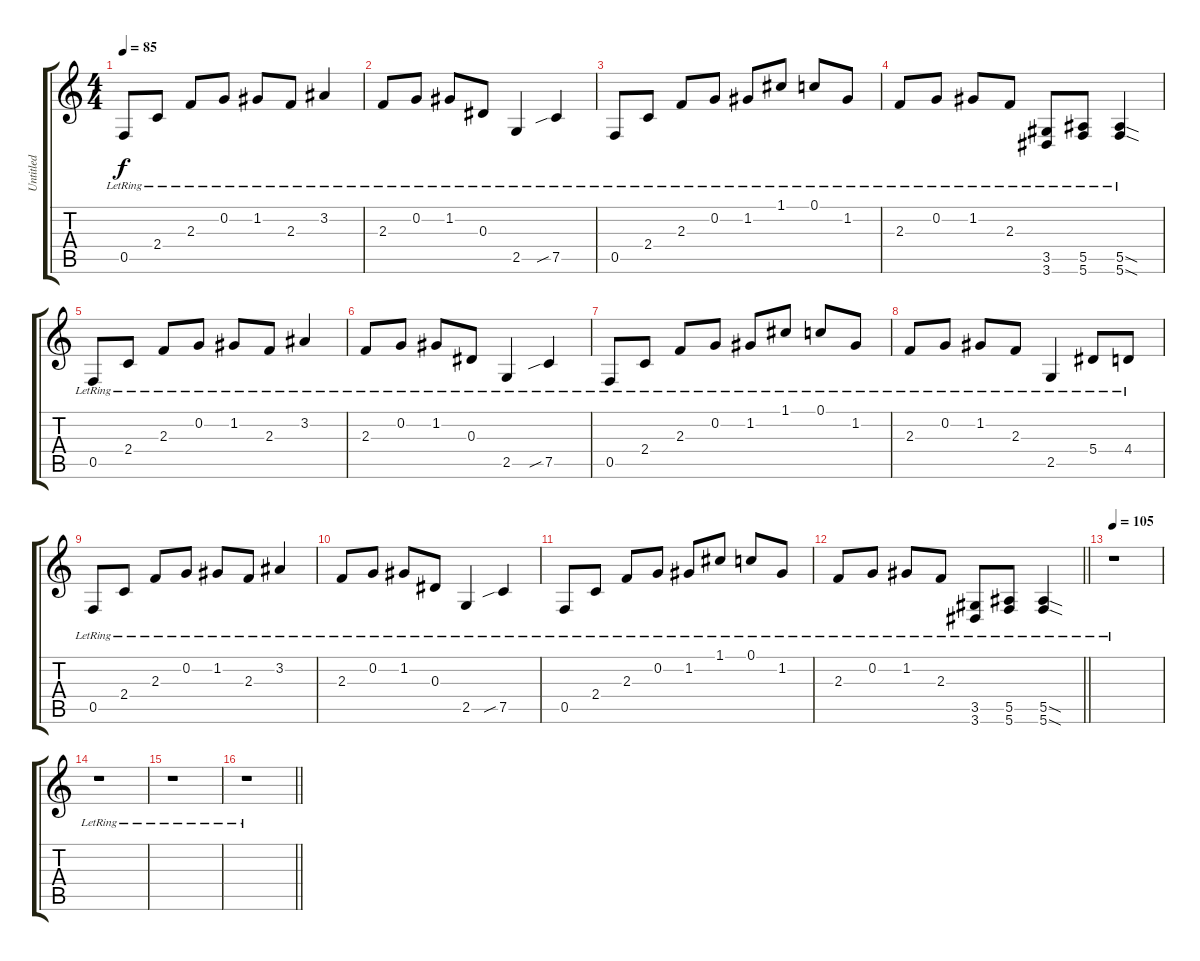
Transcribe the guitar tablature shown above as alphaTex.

\track ("Untitled" "Untitled") {instrument electricguitarclean}
\staff {score tabs}
\tuning (C4 G3 Eb3 Bb2 F2 C2) {hide}
\ts (4 4)
\tempo 85
\clef g2
\ks c
0.5{lr}.8{dy f} 2.4{lr}.8 2.3{lr}.8 0.2{lr}.8 1.2{lr}.8 2.3{lr}.8 3.2{lr}.4 |
2.3{lr}.8 0.2{lr}.8 1.2{lr}.8 0.3{lr}.8 2.5{lr}.4 7.5{sib lr}.4 |
0.5{lr}.8 2.4{lr}.8 2.3{lr}.8 0.2{lr}.8 1.2{lr}.8 1.1{lr}.8 0.1{lr}.8 1.2{lr}.8 |
2.3{lr}.8 0.2{lr}.8 1.2{lr}.8 2.3{lr}.8 (3.5{lr} 3.6{lr}).8 (5.5{lr} 5.6{lr}).8 (5.5{sod lr} 5.6{sod lr}).4 |
0.5{lr}.8 2.4{lr}.8 2.3{lr}.8 0.2{lr}.8 1.2{lr}.8 2.3{lr}.8 3.2{lr}.4 |
2.3{lr}.8 0.2{lr}.8 1.2{lr}.8 0.3{lr}.8 2.5{lr}.4 7.5{sib lr}.4 |
0.5{lr}.8 2.4{lr}.8 2.3{lr}.8 0.2{lr}.8 1.2{lr}.8 1.1{lr}.8 0.1{lr}.8 1.2{lr}.8 |
2.3{lr}.8 0.2{lr}.8 1.2{lr}.8 2.3{lr}.8 2.5{lr}.4 5.4{lr}.8 4.4{lr}.8 |
0.5{lr}.8 2.4{lr}.8 2.3{lr}.8 0.2{lr}.8 1.2{lr}.8 2.3{lr}.8 3.2{lr}.4 |
2.3{lr}.8 0.2{lr}.8 1.2{lr}.8 0.3{lr}.8 2.5{lr}.4 7.5{sib lr}.4 |
0.5{lr}.8 2.4{lr}.8 2.3{lr}.8 0.2{lr}.8 1.2{lr}.8 1.1{lr}.8 0.1{lr}.8 1.2{lr}.8 |
\barLineRight lightlight
2.3{lr}.8 0.2{lr}.8 1.2{lr}.8 2.3{lr}.8 (3.5{lr} 3.6{lr}).8 (5.5{lr} 5.6{lr}).8 (5.5{sod lr} 5.6{sod lr}).4 |
\tempo 105
r.1 |
r.1 |
r.1 |
\barLineRight lightlight
r.1
